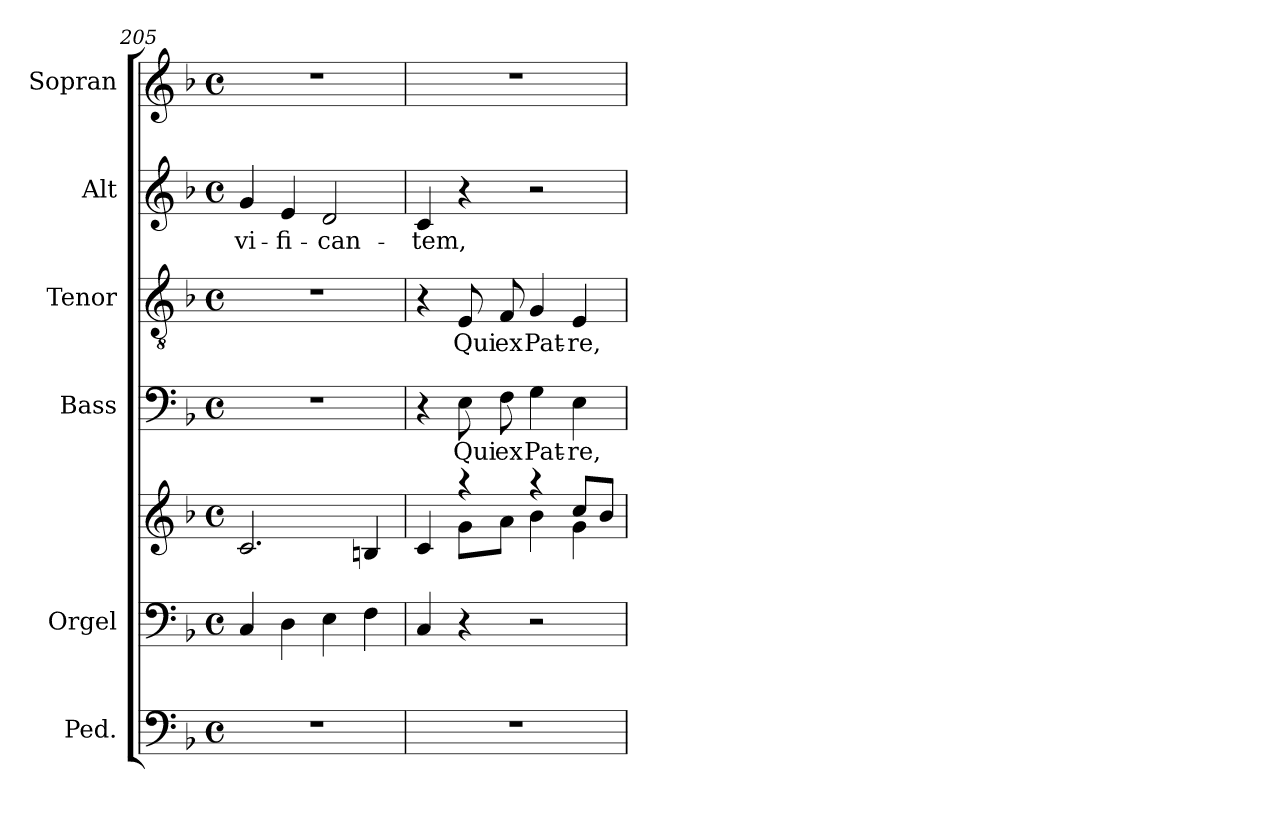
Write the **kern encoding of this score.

**kern	**kern	**kern	**kern	**text	**kern	**text	**kern	**text	**kern
*part6	*part5	*part5	*part4	*part4	*part3	*part3	*part2	*part2	*part1
*staff7	*staff6	*staff5	*staff4	*staff4	*staff3	*staff3	*staff2	*staff2	*staff1
*I"Ped.	*I"Orgel	*	*I"Bass	*	*I"Tenor	*	*I"Alt	*	*I"Sopran
*	*I'Org.	*	*I'B.	*	*I'T.	*	*I'A.	*	*I'S.
*clefF4	*clefF4	*clefG2	*clefF4	*	*clefGv2	*	*clefG2	*	*clefG2
*ITrd7c12	*	*	*	*	*	*	*	*	*
*k[b-]	*k[b-]	*k[b-]	*k[b-]	*	*k[b-]	*	*k[b-]	*	*k[b-]
*F:	*F:	*F:	*F:	*	*F:	*	*F:	*	*F:
*M4/4	*M4/4	*M4/4	*M4/4	*	*M4/4	*	*M4/4	*	*M4/4
*met(c)	*met(c)	*met(c)	*met(c)	*	*met(c)	*	*met(c)	*	*met(c)
=205	=205	=205	=205	=205	=205	=205	=205	=205	=205
!	!	!	!	!	!	!	!	!LO:LY:b	!
1r	4C/	2.c/	1r	.	1r	.	4g/	-vi-	1r
!	!	!	!	!	!	!	!	!LO:LY:b	!
.	4D\	.	.	.	.	.	4e/	-fi-	.
!	!	!	!	!	!	!	!	!LO:LY:b	!
.	4E\	.	.	.	.	.	2d/	-can-	.
.	4F\	4Bn/	.	.	.	.	.	.	.
=206	=206	=206	=206	=206	=206	=206	=206	=206	=206
*	*	*^	*	*	*	*	*	*	*
!	!	!	!	!	!	!	!	!	!LO:LY:b	!
1r	4C/	4c/	4ryy	4r	.	4r	.	4c/	-tem,	1r
!	!	!	!	!	!LO:LY:b	!	!LO:LY:b	!	!	!
.	4r	4rgg	8g\L	8E\	Qui	8E/	Qui	4r	.	.
!	!	!	!	!	!LO:LY:b	!	!LO:LY:b	!	!	!
.	.	.	8a\J	8F\	ex	8F/	ex	.	.	.
!	!	!	!	!	!LO:LY:b	!	!LO:LY:b	!	!	!
.	2r	4rgg	4b-\	4G\	Pat-	4G/	Pat-	2r	.	.
!	!	!	!	!	!LO:LY:b	!	!LO:LY:b	!	!	!
.	.	8cc/L	4g\	4E\	-re,	4E/	-re,	.	.	.
.	.	8b-/J	.	.	.	.	.	.	.	.
*	*	*v	*v	*	*	*	*	*	*	*
=	=	=	=	=	=	=	=	=	=
*-	*-	*-	*-	*-	*-	*-	*-	*-	*-
